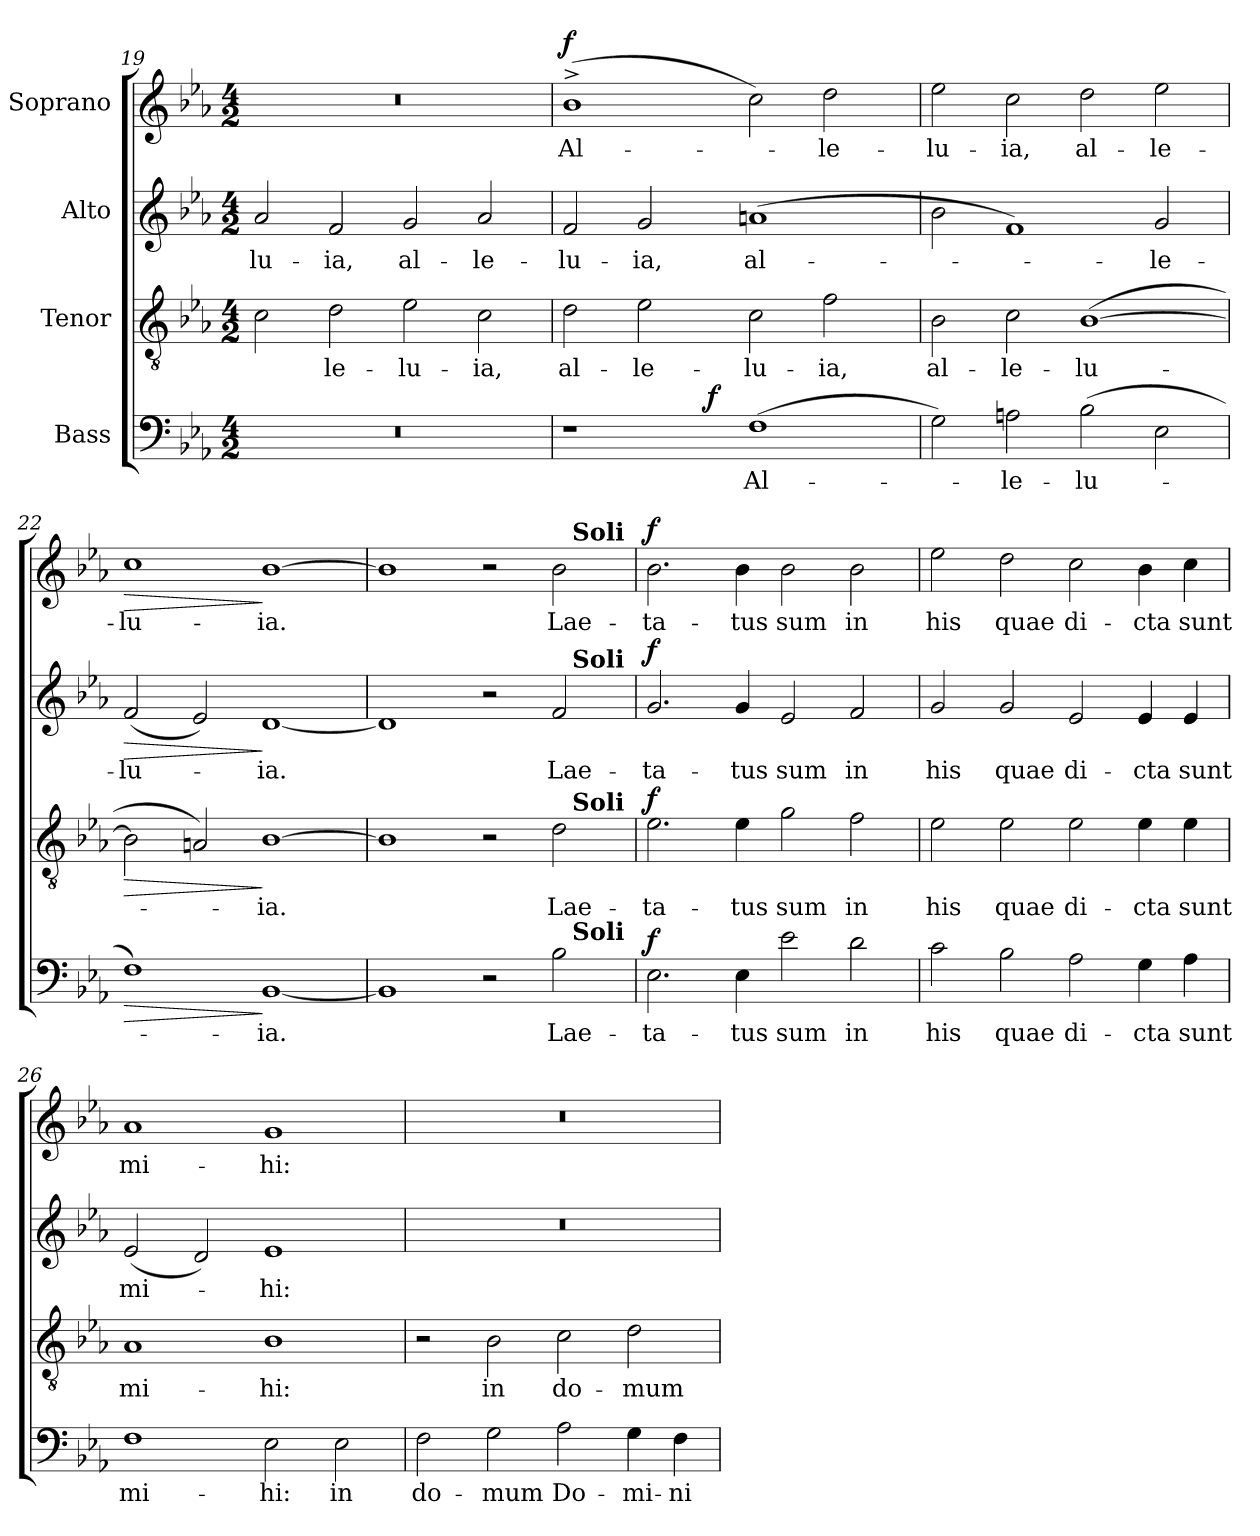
**kern	**text	**dynam	**kern	**text	**dynam	**kern	**text	**dynam	**kern	**text	**dynam
*part4	*part4	*part4	*part3	*part3	*part3	*part2	*part2	*part2	*part1	*part1	*part1
*staff4	*staff4	*staff4	*staff3	*staff3	*staff3	*staff2	*staff2	*staff2	*staff1	*staff1	*staff1
*I"Bass	*	*	*I"Tenor	*	*	*I"Alto	*	*	*I"Soprano	*	*
*clefF4	*	*	*clefGv2	*	*	*clefG2	*	*	*clefG2	*	*
*k[b-e-a-]	*	*	*k[b-e-a-]	*	*	*k[b-e-a-]	*	*	*k[b-e-a-]	*	*
*E-:	*	*	*E-:	*	*	*E-:	*	*	*E-:	*	*
*M4/2	*	*	*M4/2	*	*	*M4/2	*	*	*M4/2	*	*
=19	=19	=19	=19	=19	=19	=19	=19	=19	=19	=19	=19
!	!	!	!	!	!	!	!LO:LY:b	!	!	!	!
0r	.	.	2c\	.	.	2a-/	-lu-	.	0r	.	.
!	!	!	!	!LO:LY:b	!	!	!LO:LY:b	!	!	!	!
.	.	.	2d\	-le-	.	2f/	-ia,	.	.	.	.
!	!	!	!	!LO:LY:b	!	!	!LO:LY:b	!	!	!	!
.	.	.	2e-\	-lu-	.	2g/	al-	.	.	.	.
!	!	!	!	!LO:LY:b	!	!	!LO:LY:b	!	!	!	!
.	.	.	2c\	-ia,	.	2a-/	-le-	.	.	.	.
=20	=20	=20	=20	=20	=20	=20	=20	=20	=20	=20	=20
!	!	!	!	!LO:LY:b	!	!	!LO:LY:b	!	!	!LO:LY:b	!LO:DY:b
*^	*	*	*	*	*	*	*	*	*	*	*
1r	2ryy	.	.	2d\	al-	.	2f/	-lu-	.	(>1b-^>	Al-	f
!	!	!	!	!	!LO:LY:b	!	!	!LO:LY:b	!	!	!	!
.	4ryy	.	.	2e-\	-le-	.	2g/	-ia,	.	.	.	.
.	16ryy	.	.	.	.	.	.	.	.	.	.	.
!	!	!	!LO:DY:b	!	!	!	!	!	!	!	!	!
.	1ryy	.	f	.	.	.	.	.	.	.	.	.
!	!	!LO:LY:b	!	!	!LO:LY:b	!	!	!LO:LY:b	!	!	!	!
(>1F	.	Al-	.	2c\	-lu-	.	(>1an	al-	.	2cc\)	.	.
!	!	!	!	!	!LO:LY:b	!	!	!	!	!	!LO:LY:b	!
.	.	.	.	2f\	-ia,	.	.	.	.	2dd\	-le-	.
.	8.ryy	.	.	.	.	.	.	.	.	.	.	.
=21	=21	=21	=21	=21	=21	=21	=21	=21	=21	=21	=21	=21
!	!	!	!	!	!LO:LY:b	!	!	!	!	!	!LO:LY:b	!
*v	*v	*	*	*	*	*	*	*	*	*	*	*
2G\)	.	.	2B-\	al-	.	2b-\	.	.	2ee-\	-lu-	.
!	!LO:LY:b	!	!	!LO:LY:b	!	!	!	!	!	!LO:LY:b	!
2An\	-le-	.	2c\	-le-	.	1f)	.	.	2cc\	-ia,	.
!	!LO:LY:b	!	!	!LO:LY:b	!	!	!	!	!	!LO:LY:b	!
(>2B-\	-lu-	.	(>[1B-	-lu-	.	.	.	.	2dd\	al-	.
!	!	!	!	!	!	!	!LO:LY:b	!	!	!LO:LY:b	!
2E-\	.	.	.	.	.	2g/	-le-	.	2ee-\	-le-	.
=22	=22	=22	=22	=22	=22	=22	=22	=22	=22	=22	=22
!	!	!LO:HP:b	!	!	!LO:HP:b	!	!LO:LY:b	!LO:HP:b	!	!LO:LY:b	!LO:HP:b
1F)	.	>	2B-\]	.	>	(<2f/	-lu-	>	1cc	-lu-	>
.	.	.	2An/)	.	.	2e-/)	.	.	.	.	.
!	!LO:LY:b	!	!	!LO:LY:b	!	!	!LO:LY:b	!	!	!LO:LY:b	!
[1BB-	-ia.	]	[1B-	-ia.	]	[1d	-ia.	]	[1b-	-ia.	]
=23	=23	=23	=23	=23	=23	=23	=23	=23	=23	=23	=23
*^	*	*	*^	*	*	*^	*	*	*^	*	*
1BB-]	1ryy	.	.	1B-]	1ryy	.	.	1d]	1ryy	.	.	1b-]	1ryy	.	.
2r	2ryy	.	.	2r	2ryy	.	.	2r	2ryy	.	.	2r	2ryy	.	.
!	!	!LO:LY:b	!	!	!	!LO:LY:b	!	!	!	!LO:LY:b	!	!	!	!LO:LY:b	!
2B-\	16ryy	Lae-	.	2d\	16ryy	Lae-	.	2f/	16ryy	Lae-	.	2b-\	16ryy	Lae-	.
!	!	!	!	!	!	!	!	!	!	!	!	!	!LO:TX:a:B:t=Soli	!	!
!	!	!	!	!	!	!	!	!	!LO:TX:a:B:t=Soli	!	!	!	!	!	!
!	!	!	!	!	!LO:TX:a:B:t=Soli	!	!	!	!	!	!	!	!	!	!
!	!LO:TX:a:B:t=Soli	!	!	!	!	!	!	!	!	!	!	!	!	!	!
.	4..ryy	.	.	.	4..ryy	.	.	.	4..ryy	.	.	.	4..ryy	.	.
!!LO:LB:g=z
=24	=24	=24	=24	=24	=24	=24	=24	=24	=24	=24	=24	=24	=24	=24	=24
!	!	!	!	!	!	!	!	!	!	!	!	!LO:TX:a:i:t=poco	!	!	!
!	!	!	!	!	!	!	!	!LO:TX:a:i:t=poco	!	!	!	!	!	!	!
!	!	!	!	!LO:TX:a:i:t=poco	!	!	!	!	!	!	!	!	!	!	!
!LO:TX:a:i:t=poco	!	!	!	!	!	!	!	!	!	!	!	!	!	!	!
!	!	!LO:LY:b	!LO:DY:a	!	!	!LO:LY:b	!LO:DY:a	!	!	!LO:LY:b	!LO:DY:a	!	!	!LO:LY:b	!LO:DY:a
*v	*v	*	*	*	*	*	*	*v	*v	*	*	*v	*v	*	*
*	*	*	*v	*v	*	*	*	*	*	*	*	*
2.E-\	-ta-	f	2.e-\	-ta-	f	2.g/	-ta-	f	2.b-\	-ta-	f
!	!LO:LY:b	!	!	!LO:LY:b	!	!	!LO:LY:b	!	!	!LO:LY:b	!
4E-\	-tus	.	4e-\	-tus	.	4g/	-tus	.	4b-\	-tus	.
!	!LO:LY:b	!	!	!LO:LY:b	!	!	!LO:LY:b	!	!	!LO:LY:b	!
2e-\	sum	.	2g\	sum	.	2e-/	sum	.	2b-\	sum	.
!	!LO:LY:b	!	!	!LO:LY:b	!	!	!LO:LY:b	!	!	!LO:LY:b	!
2d\	in	.	2f\	in	.	2f/	in	.	2b-\	in	.
=25	=25	=25	=25	=25	=25	=25	=25	=25	=25	=25	=25
!	!LO:LY:b	!	!	!LO:LY:b	!	!	!LO:LY:b	!	!	!LO:LY:b	!
2c\	his	.	2e-\	his	.	2g/	his	.	2ee-\	his	.
!	!LO:LY:b	!	!	!LO:LY:b	!	!	!LO:LY:b	!	!	!LO:LY:b	!
2B-\	quae	.	2e-\	quae	.	2g/	quae	.	2dd\	quae	.
!	!LO:LY:b	!	!	!LO:LY:b	!	!	!LO:LY:b	!	!	!LO:LY:b	!
2A-\	di-	.	2e-\	di-	.	2e-/	di-	.	2cc\	di-	.
!	!LO:LY:b	!	!	!LO:LY:b	!	!	!LO:LY:b	!	!	!LO:LY:b	!
4G\	-cta	.	4e-\	-cta	.	4e-/	-cta	.	4b-\	-cta	.
!	!LO:LY:b	!	!	!LO:LY:b	!	!	!LO:LY:b	!	!	!LO:LY:b	!
4A-\	sunt	.	4e-\	sunt	.	4e-/	sunt	.	4cc\	sunt	.
=26	=26	=26	=26	=26	=26	=26	=26	=26	=26	=26	=26
!	!LO:LY:b	!	!	!LO:LY:b	!	!	!LO:LY:b	!	!	!LO:LY:b	!
1F	mi-	.	1A-	mi-	.	(<2e-/	mi-	.	1a-	mi-	.
.	.	.	.	.	.	2d/)	.	.	.	.	.
!	!LO:LY:b	!	!	!LO:LY:b	!	!	!LO:LY:b	!	!	!LO:LY:b	!
2E-\	-hi:	.	1B-	-hi:	.	1e-	-hi:	.	1g	-hi:	.
!	!LO:LY:b	!	!	!	!	!	!	!	!	!	!
2E-\	in	.	.	.	.	.	.	.	.	.	.
=27	=27	=27	=27	=27	=27	=27	=27	=27	=27	=27	=27
!	!LO:LY:b	!	!	!	!	!	!	!	!	!	!
2F\	do-	.	2r	.	.	0r	.	.	0r	.	.
!	!LO:LY:b	!	!	!LO:LY:b	!	!	!	!	!	!	!
2G\	-mum	.	2B-\	in	.	.	.	.	.	.	.
!	!LO:LY:b	!	!	!LO:LY:b	!	!	!	!	!	!	!
2A-\	Do-	.	2c\	do-	.	.	.	.	.	.	.
!	!LO:LY:b	!	!	!LO:LY:b	!	!	!	!	!	!	!
4G\	-mi-	.	2d\	-mum	.	.	.	.	.	.	.
!	!LO:LY:b	!	!	!	!	!	!	!	!	!	!
4F\	-ni	.	.	.	.	.	.	.	.	.	.
=	=	=	=	=	=	=	=	=	=	=	=
*-	*-	*-	*-	*-	*-	*-	*-	*-	*-	*-	*-
